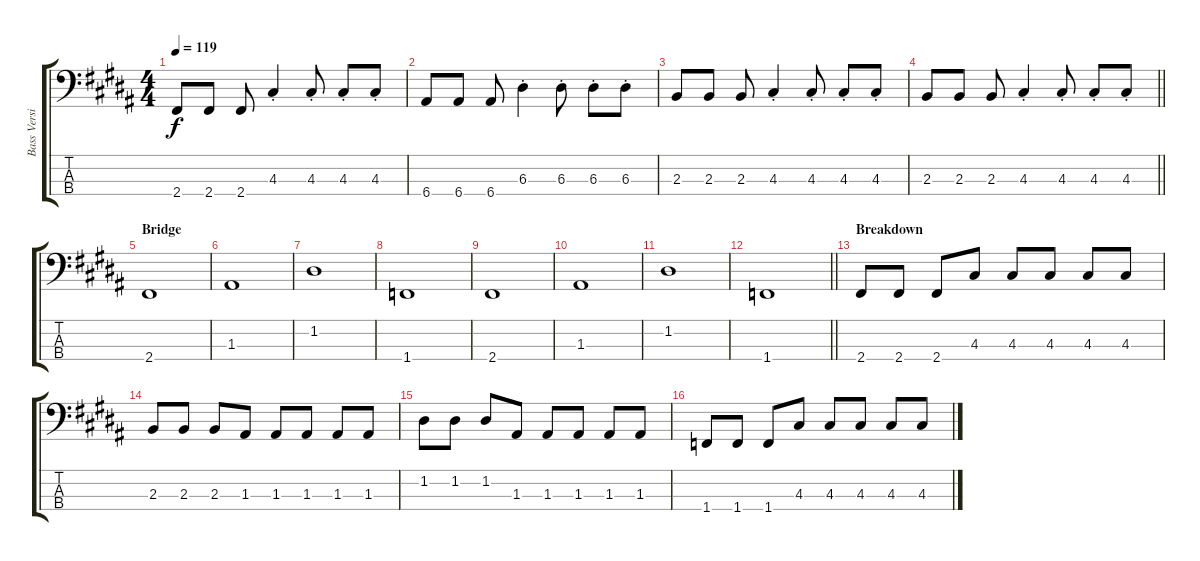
\track ("Bass Version" "Bass Versi") {mute instrument electricbassfinger}
\staff {score tabs}
\tuning (G2 D2 A1 E1) {hide}
\ts (4 4)
\tempo 119
\clef f4
\ks b
2.4.8{dy f} 2.4.8 2.4.8 4.3{st}.4 4.3{st}.8 4.3{st}.8 4.3{st}.8 |
6.4.8 6.4.8 6.4.8 6.3{st}.4 6.3{st}.8 6.3{st}.8 6.3{st}.8 |
2.3.8 2.3.8 2.3.8 4.3{st}.4 4.3{st}.8 4.3{st}.8 4.3{st}.8 |
\barLineRight lightlight
2.3.8 2.3.8 2.3.8 4.3{st}.4 4.3{st}.8 4.3{st}.8 4.3{st}.8 |
\section ("" "Bridge")
2.4.1 |
1.3.1 |
1.2.1 |
1.4.1 |
2.4.1 |
1.3.1 |
1.2.1 |
\barLineRight lightlight
1.4.1 |
\section ("" "Breakdown")
2.4.8 2.4.8 2.4.8 4.3.8 4.3.8 4.3.8 4.3.8 4.3.8 |
2.3.8 2.3.8 2.3.8 1.3.8 1.3.8 1.3.8 1.3.8 1.3.8 |
1.2.8 1.2.8 1.2.8 1.3.8 1.3.8 1.3.8 1.3.8 1.3.8 |
1.4.8 1.4.8 1.4.8 4.3.8 4.3.8 4.3.8 4.3.8 4.3.8
